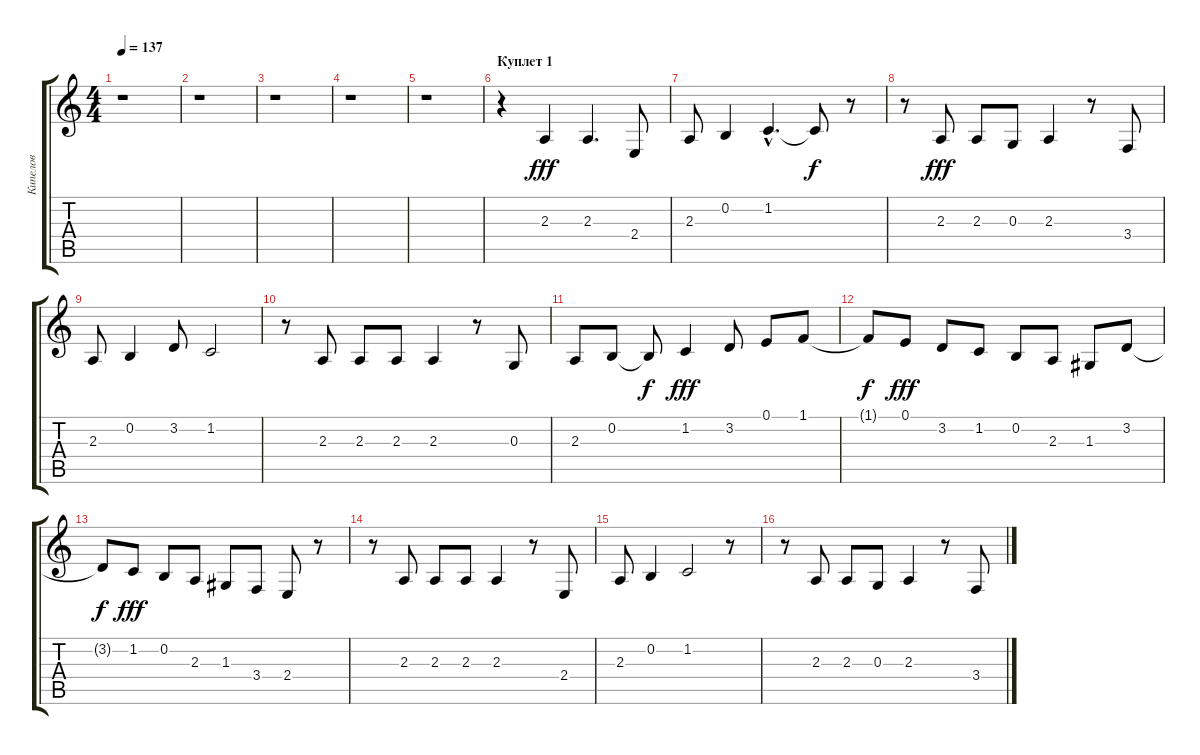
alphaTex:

\track ("Кипелов " "Кипелов ") {instrument tenorsax}
\staff {score tabs}
\tuning (E4 B3 G3 D3 A2 E2) {hide}
\ts (4 4)
\tempo 137
\clef g2
\ks c
r.1{dy fff} |
r.1 |
r.1 |
r.1 |
r.1 |
\section ("" "Куплет 1")
r.4 2.3.4 2.3.4{d} 2.4.8 |
2.3.8 0.2.4 1.2{hac}.4{d} 1.2{t}.8{dy f} r.8 |
r.8 2.3.8{dy fff} 2.3.8 0.3.8 2.3.4 r.8 3.4.8 |
2.3.8 0.2.4 3.2.8 1.2.2 |
r.8 2.3.8 2.3.8 2.3.8 2.3.4 r.8 0.3.8 |
2.3.8 0.2.8 0.2{t}.8{dy f} 1.2.4{dy fff} 3.2.8 0.1.8 1.1.8 |
1.1{t}.8{dy f} 0.1.8{dy fff} 3.2.8 1.2.8 0.2.8 2.3.8 1.3.8 3.2.8 |
3.2{t}.8{dy f} 1.2.8{dy fff} 0.2.8 2.3.8 1.3.8 3.4.8 2.4.8 r.8 |
r.8 2.3.8 2.3.8 2.3.8 2.3.4 r.8 2.4.8 |
2.3.8 0.2.4 1.2.2 r.8 |
r.8 2.3.8 2.3.8 0.3.8 2.3.4 r.8 3.4.8
